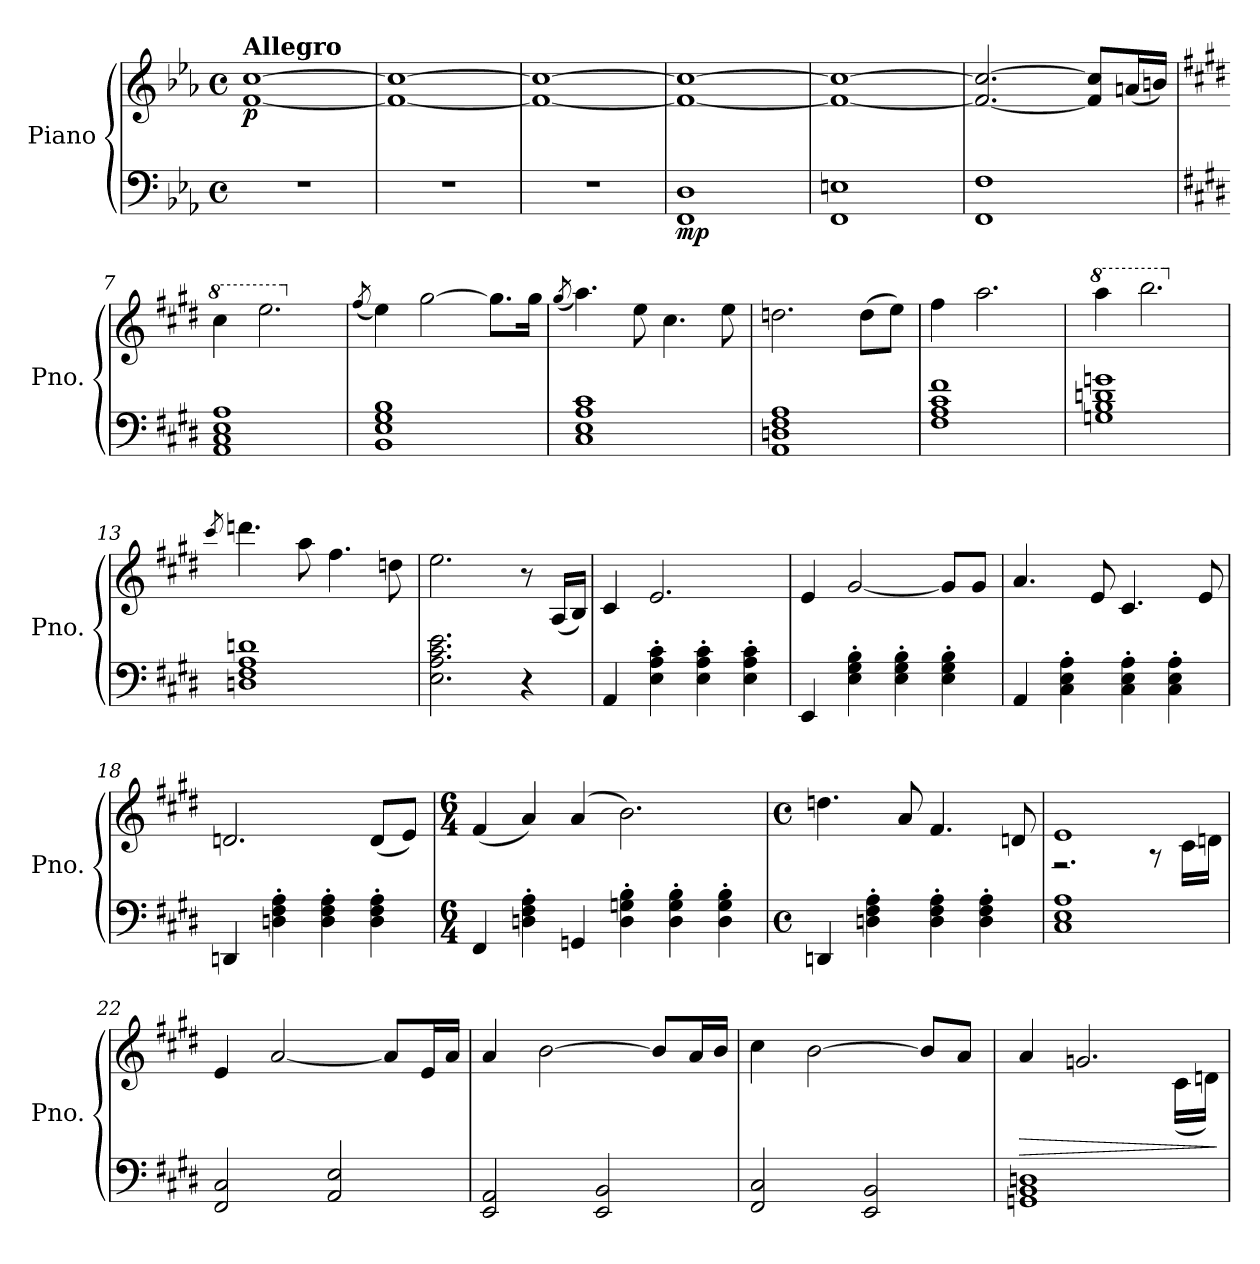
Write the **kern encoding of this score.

**kern	**kern	**dynam
*part1	*part1	*part1
*staff2	*staff1	*staff1/2
*I"Piano	*	*
*I'Pno.	*	*
*clefF4	*clefG2	*
*k[b-e-a-]	*k[b-e-a-]	*
*M4/4	*M4/4	*
*met(c)	*met(c)	*
*MM125	*MM125	*
=1	=1	=1
!	!LO:TX:a:B:t=Allegro	!
!	!	!LO:DY:b
1r	[1f [1cc	p
=2	=2	=2
1r	1f_ 1cc_	.
=3	=3	=3
1r	1f_ 1cc_	.
=4	=4	=4
!	!	!LO:DY:b=2
1FF 1D	1f_ 1cc_	mp
=5	=5	=5
1FF 1En	1f_ 1cc_	.
=6	=6	=6
1FF 1F	2.f/_ 2.cc/_	.
.	8f/] 8cc/]L	.
.	(<16an/L	.
.	16bn/JJ)	.
=7	=7	=7
*k[f#c#g#d#]	*k[f#c#g#d#]	*
*	*8va	*
!	!	!LO:DY:b=2
!	!	!LO:DY:n=1:b
1AA 1C# 1E 1A	4ccc#\	mf mf
.	2.eee\	.
=8	=8	=8
*	*X8va	*
.	(<8qff#/	.
1BB 1E 1G# 1B	4ee\)	.
.	[2gg#\	.
.	8.gg#\L]	.
.	16gg#\Jk	.
=9	=9	=9
.	(<8qgg#/	.
1C# 1E 1A 1c#	4.aa\)	.
.	8ee\	.
.	4.cc#\	.
.	8ee\	.
=10	=10	=10
1AA 1Dn 1F# 1A	2.ddn\	.
.	(>8dd\L	.
.	8ee\J)	.
=11	=11	=11
1F# 1A 1c# 1f#	4ff#\	.
.	2.aa\	.
!!LO:LB:g=z
=12	=12	=12
*	*8va	*
1Gn 1B 1dn 1gn	4aaa\	.
.	2.bbb\	.
=13	=13	=13
*	*X8va	*
.	8qccc#/	.
1Dn 1F# 1A 1dn	4.dddn\	.
.	8aa\	.
.	4.ff#\	.
.	8ddn\	.
=14	=14	=14
2.E\ 2.A\ 2.c#\ 2.e\	2.ee\	.
4r	8r	.
.	(<16A/LL	.
.	16B/JJ)	.
=15	=15	=15
*	*MM135	*
4AA/	4c#/	.
4E\' 4A\' 4c#\'	2.e/	.
4E\' 4A\' 4c#\'	.	.
4E\' 4A\' 4c#\'	.	.
=16	=16	=16
4EE/	4e/	.
4E\' 4G#\' 4B\'	[2g#/	.
4E\' 4G#\' 4B\'	.	.
4E\' 4G#\' 4B\'	8g#/L]	.
.	8g#/J	.
=17	=17	=17
4AA/	4.a/	.
4C#\' 4E\' 4A\'	.	.
.	8e/	.
4C#\' 4E\' 4A\'	4.c#/	.
4C#\' 4E\' 4A\'	.	.
.	8e/	.
=18	=18	=18
4DDn/	2.dn/	.
4Dn\' 4F#\' 4A\'	.	.
4D\' 4F#\' 4A\'	.	.
4D\' 4F#\' 4A\'	(<8d/L	.
.	8e/J)	.
!!LO:LB:g=z
=19	=19	=19
*M6/4	*M6/4	*
4FF#/	(<4f#/	.
4Dn\' 4F#\' 4A\'	4a/)	.
4GGn/	(>4a/	.
4D\' 4Gn\' 4B\'	2.b\)	.
4D\' 4G\' 4B\'	.	.
4D\' 4G\' 4B\'	.	.
=20	=20	=20
*M4/4	*M4/4	*
*met(c)	*met(c)	*
4DDn/	4.ddn\	.
4Dn\' 4F#\' 4A\'	.	.
.	8a/	.
4D\' 4F#\' 4A\'	4.f#/	.
4D\' 4F#\' 4A\'	.	.
.	8dn/	.
=21	=21	=21
*	*^	*
1C# 1E 1A	1e	2.r	.
.	.	8r	.
.	.	16c#\LL	.
.	.	16dn\JJ	.
*	*v	*v	*
=22	=22	=22
2FF#/ 2C#/	4e/	.
.	[2a/	.
2AA/ 2E/	.	.
.	8a/L]	.
.	16e/L	.
.	16a/JJ	.
=23	=23	=23
2EE/ 2AA/	4a/	.
.	[2b\	.
2EE/ 2BB/	.	.
.	8b/L]	.
.	16a/L	.
.	16b/JJ	.
=24	=24	=24
2FF#/ 2C#/	4cc#\	.
.	[2b\	.
2EE/ 2BB/	.	.
.	8b/L]	.
.	8a/J	.
=25	=25	=25
*^	*	*
!	!	!	!LO:HP:b
*	*	*^	*
1GGn 1BB	1Dn	4a/	2..ryy	>
.	.	2.gn/	.	.
.	.	.	(<16c#\LL	.
.	.	.	16dn\JJ)	.
*v	*v	*	*	*
*	*v	*v	*
.	.	]
=	=	=
*-	*-	*-
